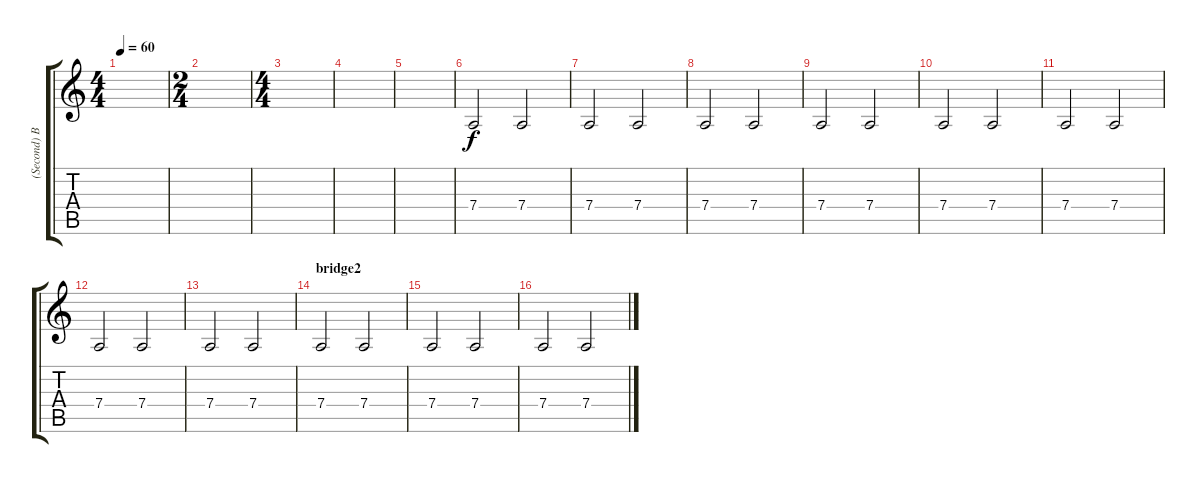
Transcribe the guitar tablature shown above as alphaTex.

\track ("(Second) Background " "(Second) B") {instrument reversecymbal}
\staff {score tabs}
\tuning (E4 B3 G3 D3 A2 E2) {hide}
\ts (4 4)
\tempo 60
\clef g2
\ks c
|
\ts (2 4)
|
\ts (4 4)
|
|
|
7.4.2 7.4.2 |
7.4.2 7.4.2 |
7.4.2 7.4.2 |
7.4.2 7.4.2 |
7.4.2 7.4.2 |
7.4.2 7.4.2 |
7.4.2 7.4.2 |
7.4.2 7.4.2 |
\section ("" "bridge2")
7.4.2 7.4.2 |
7.4.2 7.4.2 |
7.4.2 7.4.2
